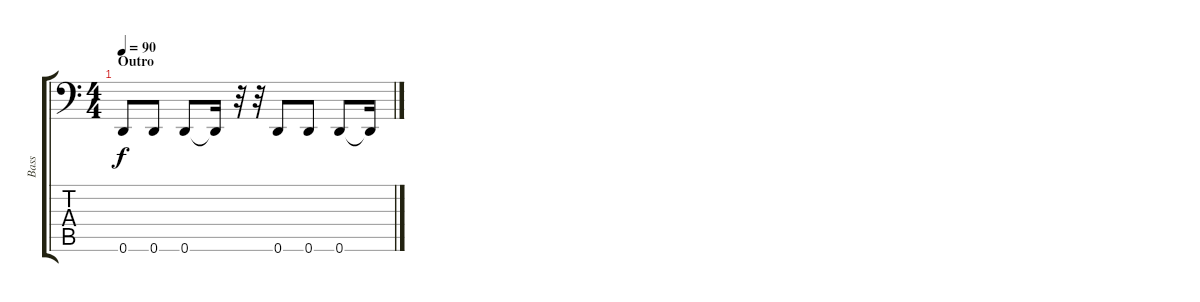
\track ("Bass" "Bass") {instrument electricbassfinger}
\staff {score tabs}
\tuning (D3 A2 F2 C2 G1 D1) {hide}
\ts (4 4)
\section ("" "Outro")
\tempo 90
\clef f4
\ks c
0.6.8{dy f} 0.6.8 0.6.8 0.6{t}.16 r.32 r.32 0.6.8 0.6.8 0.6.8 0.6{t}.16
